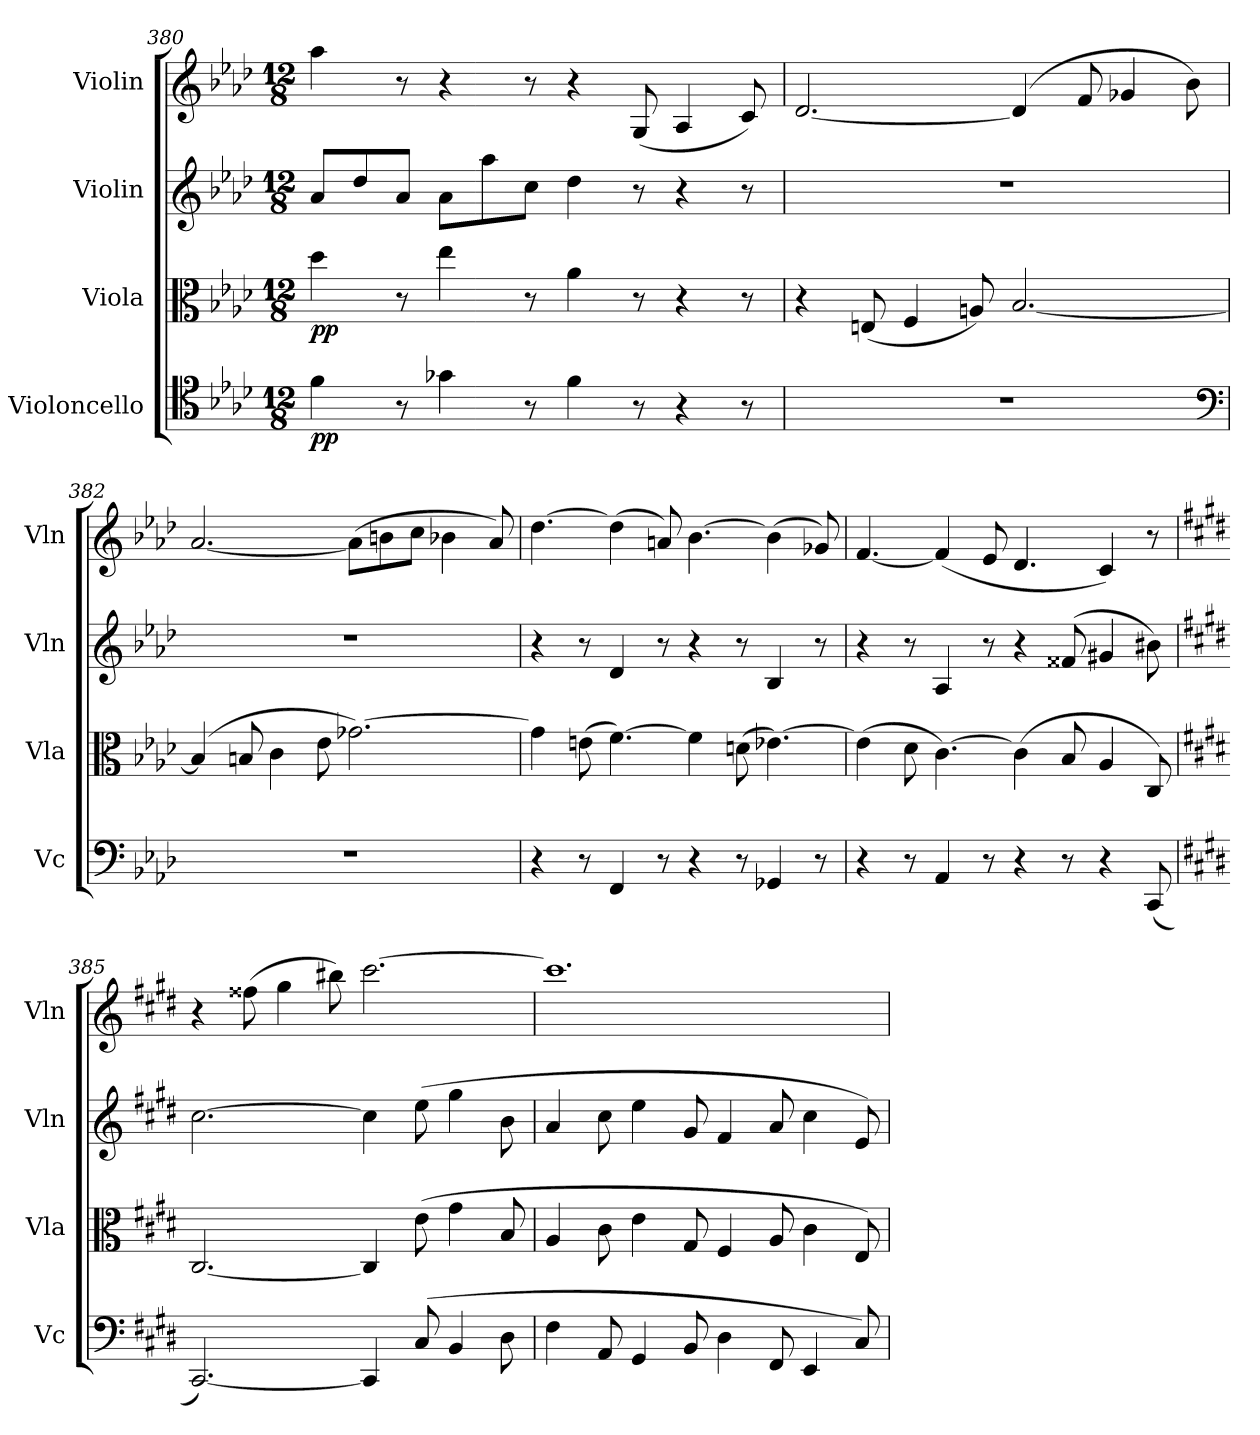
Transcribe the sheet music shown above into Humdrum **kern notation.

**kern	**dynam	**kern	**dynam	**kern	**kern
*part4	*part4	*part3	*part3	*part2	*part1
*staff4	*staff4	*staff3	*staff3	*staff2	*staff1
*I"Violoncello	*	*I"Viola	*	*I"Violin	*I"Violin
*I'Vc	*	*I'Vla	*	*I'Vln	*I'Vln
*clefC4	*	*clefC3	*	*clefG2	*clefG2
*k[b-e-a-d-]	*	*k[b-e-a-d-]	*	*k[b-e-a-d-]	*k[b-e-a-d-]
*M12/8	*	*M12/8	*	*M12/8	*M12/8
=380	=380	=380	=380	=380	=380
4f	pp	4dd-	pp	8a-/L	4aa-
.	.	.	.	8dd-/	.
8r	.	8r	.	8a-/J	8r
4g-X	.	4ee-	.	8a-\L	4r
.	.	.	.	8aa-\	.
8r	.	8r	.	8cc\J	8r
4f	.	4a-	.	4dd-	4r
8r	.	8r	.	8r	(8G
4r	.	4r	.	4r	4A-
8r	.	8r	.	8r	8c)
=381	=381	=381	=381	=381	=381
1.r	.	4r	.	1.r	[2.d-
.	.	(8En	.	.	.
.	.	4F	.	.	.
.	.	8An)	.	.	.
.	.	[2.B-	.	.	(4d-]
.	.	.	.	.	8f
.	.	.	.	.	4g-X
.	.	.	.	.	8b-)
*clefF4	*	*	*	*	*
=382	=382	=382	=382	=382	=382
1.r	.	(4B-]	.	1.r	[2.a-
.	.	8Bn	.	.	.
.	.	4c	.	.	.
.	.	8e-	.	.	.
.	.	[2.g-X)	.	.	(8a-\L]
.	.	.	.	.	8bn\
.	.	.	.	.	8cc\J
.	.	.	.	.	4b-X
.	.	.	.	.	8a-)
=383	=383	=383	=383	=383	=383
4r	.	4g-]	.	4r	[4.dd-
8r	.	(8en	.	8r	.
4FF	.	[4.f)	.	4d-	(4dd-]
8r	.	.	.	8r	8an)
4r	.	4f]	.	4r	[4.b-
8r	.	(8dn	.	8r	.
4GG-X	.	[4.e-X)	.	4B-	(4b-]
8r	.	.	.	8r	8g-X)
=384	=384	=384	=384	=384	=384
4r	.	(4e-]	.	4r	[4.f
8r	.	8d-	.	8r	.
4AA-	.	[4.c)	.	4A-	(4f]
8r	.	.	.	8r	8e-
4r	.	(4c]	.	4r	4.d-
8r	.	8B-	.	(8f##X	.
4r	.	4A-	.	4g#X	4c)
(8CC	.	8C)	.	8b#X)	8r
=385	=385	=385	=385	=385	=385
*k[f#c#g#d#]	*	*k[f#c#g#d#]	*	*k[f#c#g#d#]	*k[f#c#g#d#]
[2.CC#)	.	[2.C#	.	[2.cc#	4r
.	.	.	.	.	(8ff##X
.	.	.	.	.	4gg#
.	.	.	.	.	8bb#X)
4CC#]	.	4C#]	.	4cc#]	[2.ccc#
(8C#	.	(8e	.	(8ee	.
4BB	.	4g#	.	4gg#	.
8D#	.	8B	.	8b	.
=386	=386	=386	=386	=386	=386
4F#	.	4A	.	4a	1.ccc#]
8AA	.	8c#	.	8cc#	.
4GG#	.	4e	.	4ee	.
8BB	.	8G#	.	8g#	.
4D#	.	4F#	.	4f#	.
8FF#	.	8A	.	8a	.
4EE	.	4c#	.	4cc#	.
8C#)	.	8E)	.	8e)	.
=	=	=	=	=	=
*-	*-	*-	*-	*-	*-
